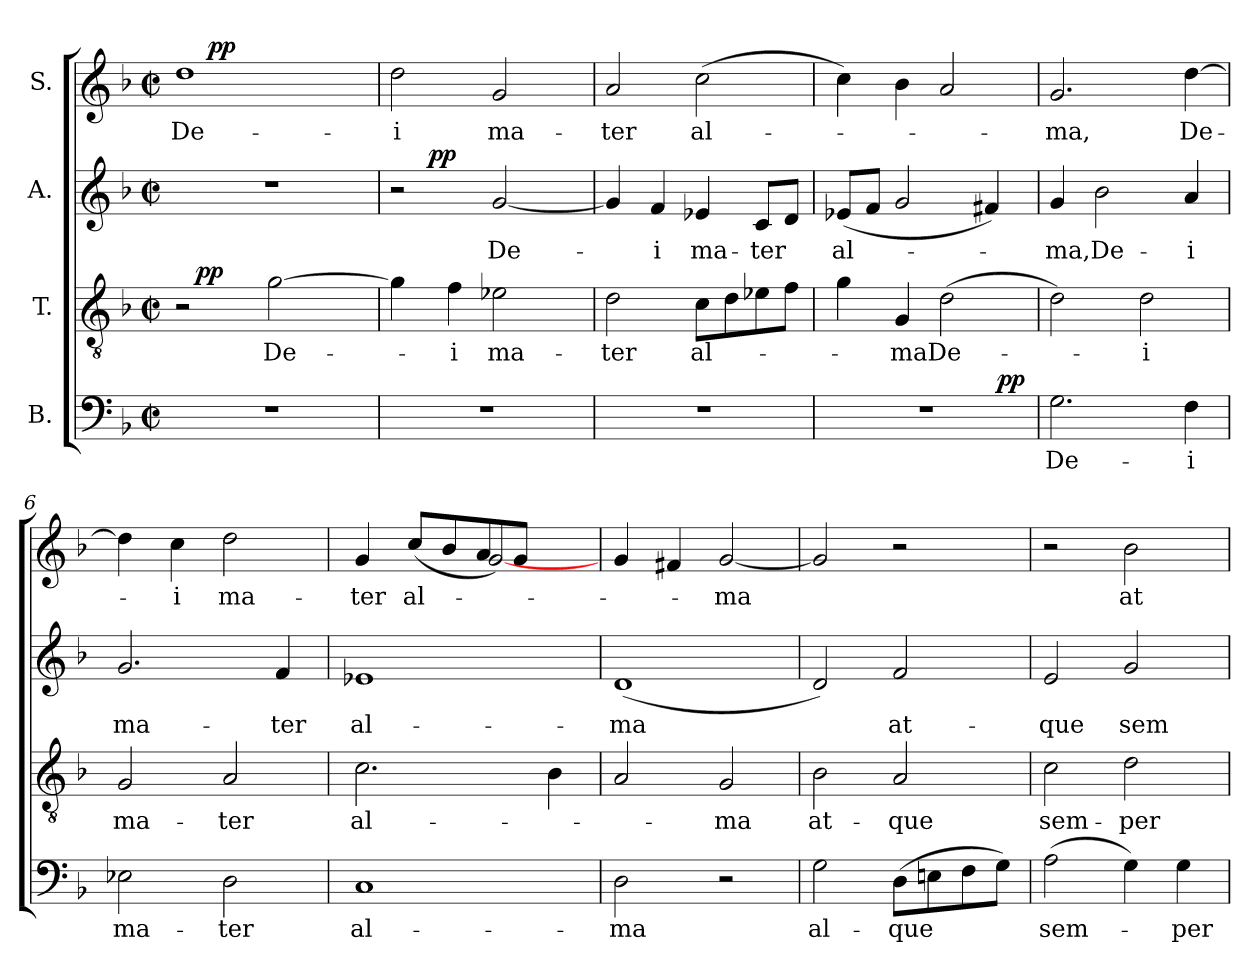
**kern	**text	**dynam	**kern	**text	**dynam	**kern	**text	**dynam	**kern	**text	**dynam
*part4	*part4	*part4	*part3	*part3	*part3	*part2	*part2	*part2	*part1	*part1	*part1
*staff4	*staff4	*staff4	*staff3	*staff3	*staff3	*staff2	*staff2	*staff2	*staff1	*staff1	*staff1
*I"B.	*	*	*I"T.	*	*	*I"A.	*	*	*I"S.	*	*
*clefF4	*	*	*clefGv2	*	*	*clefG2	*	*	*clefG2	*	*
*k[b-]	*	*	*k[b-]	*	*	*k[b-]	*	*	*k[b-]	*	*
*F:	*	*	*F:	*	*	*F:	*	*	*F:	*	*
*M2/2	*	*	*M2/2	*	*	*M2/2	*	*	*M2/2	*	*
*met(c|)	*	*	*met(c|)	*	*	*met(c|)	*	*	*met(c|)	*	*
=1	=1	=1	=1	=1	=1	=1	=1	=1	=1	=1	=1
!	!	!	!	!	!	!	!	!	!	!LO:LY:b	!
*	*	*	*^	*	*	*	*	*	*^	*	*
1r	.	.	2r	16ryy	.	.	1r	.	.	1dd	16.ryy	De-	.
!	!	!	!	!	!	!LO:DY:a	!	!	!	!	!	!	!
.	.	.	.	2...ryy	.	pp	.	.	.	.	.	.	.
!	!	!	!	!	!	!	!	!	!	!	!	!	!LO:DY:a
.	.	.	.	.	.	.	.	.	.	.	2ryy	.	pp
!	!	!	!	!	!LO:LY:b	!	!	!	!	!	!	!	!
.	.	.	[>2g\	.	De-	.	.	.	.	.	.	.	.
.	.	.	.	.	.	.	.	.	.	.	4ryy	.	.
.	.	.	.	.	.	.	.	.	.	.	8ryy	.	.
.	.	.	.	.	.	.	.	.	.	.	32ryy	.	.
=2	=2	=2	=2	=2	=2	=2	=2	=2	=2	=2	=2	=2	=2
!	!	!	!	!	!	!	!	!	!	!	!	!LO:LY:b:rj	!
*	*	*	*v	*v	*	*	*^	*	*	*v	*v	*	*
1r	.	.	4g\]	.	.	2r	8.ryy	.	.	2dd\	-i	.
!	!	!	!	!	!	!	!	!	!LO:DY:a	!	!	!
.	.	.	.	.	.	.	2ryy	.	pp	.	.	.
!	!	!	!	!LO:LY:b:rj	!	!	!	!	!	!	!	!
.	.	.	4f\	-i	.	.	.	.	.	.	.	.
!	!	!	!	!LO:LY:b	!	!	!	!LO:LY:b	!	!	!LO:LY:b	!
.	.	.	2e-X\	ma-	.	[>2g/	.	De-	.	2g/	ma-	.
.	.	.	.	.	.	.	4ryy	.	.	.	.	.
.	.	.	.	.	.	.	16ryy	.	.	.	.	.
=3	=3	=3	=3	=3	=3	=3	=3	=3	=3	=3	=3	=3
!	!	!	!	!LO:LY:b	!	!	!	!	!	!	!LO:LY:b	!
*	*	*	*	*	*	*v	*v	*	*	*	*	*
1r	.	.	2d\	-ter	.	4g/]	.	.	2a/	-ter	.
!	!	!	!	!	!	!	!LO:LY:b:rj	!	!	!	!
.	.	.	.	.	.	4f/	-i	.	.	.	.
!	!	!	!	!LO:LY:b	!	!	!LO:LY:b	!	!	!LO:LY:b	!
.	.	.	8c\L	al-	.	4e-X/	ma-	.	(>2cc\	al-	.
.	.	.	8d\	.	.	.	.	.	.	.	.
!	!	!	!	!	!	!	!LO:LY:b	!	!	!	!
.	.	.	8e-X\	.	.	8c/L	-ter	.	.	.	.
.	.	.	8f\J	.	.	8d/J	.	.	.	.	.
=4	=4	=4	=4	=4	=4	=4	=4	=4	=4	=4	=4
!	!	!	!	!	!	!	!LO:LY:b	!	!	!	!
*^	*	*	*	*	*	*	*	*	*	*	*
1r	2ryy	.	.	4g\	.	.	(>8e-X/L	al-	.	4cc\)	.	.
.	.	.	.	.	.	.	8f/J	.	.	.	.	.
!	!	!	!	!	!LO:LY:b	!	!	!	!	!	!	!
.	.	.	.	4G/	-maDe-	.	2g/	.	.	4b-\	.	.
.	4ryy	.	.	(>2d\	.	.	.	.	.	2a/	.	.
.	32ryy	.	.	.	.	.	4f#X/)	.	.	.	.	.
!	!	!	!LO:DY:a	!	!	!	!	!	!	!	!	!
.	8..ryy	.	pp	.	.	.	.	.	.	.	.	.
=5	=5	=5	=5	=5	=5	=5	=5	=5	=5	=5	=5	=5
!	!	!LO:LY:b	!	!	!	!	!	!LO:LY:b	!	!	!LO:LY:b	!
*v	*v	*	*	*	*	*	*	*	*	*	*	*
2.G\	De-	.	2d\)	.	.	4g/	-ma,De-	.	2.g/	-ma,	.
.	.	.	.	.	.	2b-\	.	.	.	.	.
!	!	!	!	!LO:LY:b:rj	!	!	!	!	!	!	!
.	.	.	2d\	-i	.	.	.	.	.	.	.
!	!LO:LY:b:rj	!	!	!	!	!	!LO:LY:b:rj	!	!	!LO:LY:b	!
4F\	-i	.	.	.	.	4a/	-i	.	[>4dd\	De-	.
=6	=6	=6	=6	=6	=6	=6	=6	=6	=6	=6	=6
!	!LO:LY:b	!	!	!LO:LY:b	!	!	!LO:LY:b	!	!	!	!
2E-X\	ma-	.	2G/	ma-	.	2.g/	ma-	.	4dd\]	.	.
!	!	!	!	!	!	!	!	!	!	!LO:LY:b:rj	!
.	.	.	.	.	.	.	.	.	4cc\	-i	.
!	!LO:LY:b	!	!	!LO:LY:b	!	!	!	!	!	!LO:LY:b	!
2D\	-ter	.	2A/	-ter	.	.	.	.	2dd\	ma-	.
!	!	!	!	!	!	!	!LO:LY:b	!	!	!	!
.	.	.	.	.	.	4f/	-ter	.	.	.	.
=7	=7	=7	=7	=7	=7	=7	=7	=7	=7	=7	=7
!	!LO:LY:b	!	!	!LO:LY:b	!	!	!LO:LY:b	!	!	!LO:LY:b	!
*	*	*	*	*	*	*	*	*	*^	*	*
1C	al-	.	2.c\	al-	.	1e-X	al-	.	4g/	2ryy	-ter	.
!	!	!	!	!	!	!	!	!	!	!	!LO:LY:b	!
.	.	.	.	.	.	.	.	.	(>8cc/L	.	al-	.
.	.	.	.	.	.	.	.	.	8b-/	.	.	.
.	.	.	.	.	.	.	.	.	8a/	[<2g/)	.	.
.	.	.	.	.	.	.	.	.	8g/J	.	.	.
.	.	.	4B-\	.	.	.	.	.	4ryy	.	.	.
*	*	*	*	*	*	*	*	*	*v	*v	*	*
!!LO:LB:g=z
=8	=8	=8	=8	=8	=8	=8	=8	=8	=8	=8	=8
!	!LO:LY:b	!	!	!	!	!	!LO:LY:b	!	!	!	!
2D\	-ma	.	2A/	.	.	(>1d	-ma	.	4g/	.	.
.	.	.	.	.	.	.	.	.	4f#X/	.	.
!	!	!	!	!LO:LY:b	!	!	!	!	!	!LO:LY:b	!
2r	.	.	2G/	-ma	.	.	.	.	[>2g/	-ma	.
=9	=9	=9	=9	=9	=9	=9	=9	=9	=9	=9	=9
!	!LO:LY:b	!	!	!LO:LY:b	!	!	!	!	!	!	!
2G\	al-	.	2B-\	at-	.	2d/)	.	.	2g/]	.	.
!	!LO:LY:b	!	!	!LO:LY:b	!	!	!LO:LY:b	!	!	!	!
(>8D\L	-que	.	2A/	-que	.	2f/	at-	.	2r	.	.
8En\	.	.	.	.	.	.	.	.	.	.	.
8F\	.	.	.	.	.	.	.	.	.	.	.
8G\J)	.	.	.	.	.	.	.	.	.	.	.
=10	=10	=10	=10	=10	=10	=10	=10	=10	=10	=10	=10
!	!LO:LY:b	!	!	!LO:LY:b	!	!	!LO:LY:b	!	!	!	!
(>2A\	sem-	.	2c\	sem-	.	2e/	-que	.	2r	.	.
!	!	!	!	!LO:LY:b:rj	!	!	!LO:LY:b	!	!	!LO:LY:b	!
4G\)	.	.	2d\	-per	.	2g/	sem-	.	2b-\	at-	.
!	!LO:LY:b	!	!	!	!	!	!	!	!	!	!
4G\	-per	.	.	.	.	.	.	.	.	.	.
=	=	=	=	=	=	=	=	=	=	=	=
*-	*-	*-	*-	*-	*-	*-	*-	*-	*-	*-	*-
